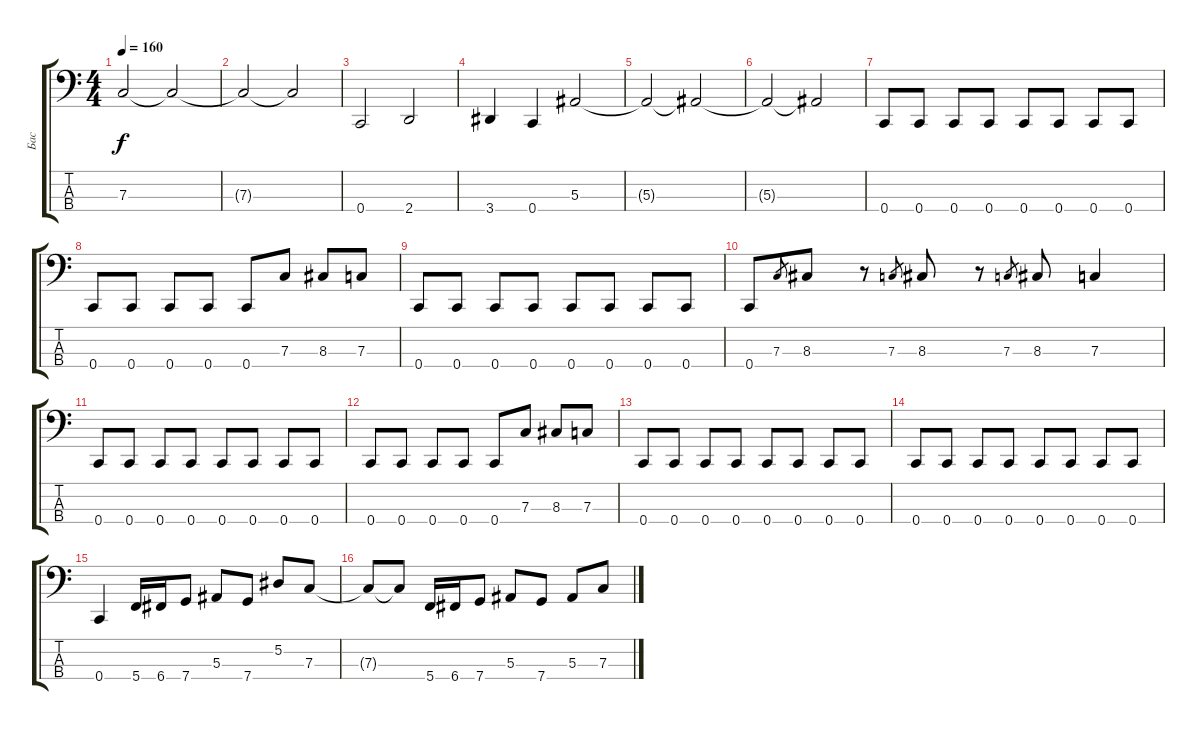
\track ("Бас" "Бас") {instrument electricbassfinger}
\staff {score tabs}
\tuning (Eb2 Bb1 F1 C1) {hide}
\ts (4 4)
\tempo 160
\clef f4
\ks c
7.3{t}.2{dy f} 7.3{t}.2 |
7.3{t}.2 7.3{t}.2 |
0.4.2 2.4.2 |
3.4.4 0.4.4 5.3.2 |
5.3{t}.2 5.3{t}.2 |
5.3{t}.2 5.3{t}.2 |
0.4.8 0.4.8 0.4.8 0.4.8 0.4.8 0.4.8 0.4.8 0.4.8 |
0.4.8 0.4.8 0.4.8 0.4.8 0.4.8 7.3.8 8.3.8 7.3.8 |
0.4.8 0.4.8 0.4.8 0.4.8 0.4.8 0.4.8 0.4.8 0.4.8 |
0.4.8 7.3.8{gr} 8.3.8 r.8 7.3.8{gr} 8.3.8 r.8 7.3.8{gr} 8.3.8 7.3.4 |
0.4.8 0.4.8 0.4.8 0.4.8 0.4.8 0.4.8 0.4.8 0.4.8 |
0.4.8 0.4.8 0.4.8 0.4.8 0.4.8 7.3.8 8.3.8 7.3.8 |
0.4.8 0.4.8 0.4.8 0.4.8 0.4.8 0.4.8 0.4.8 0.4.8 |
0.4.8 0.4.8 0.4.8 0.4.8 0.4.8 0.4.8 0.4.8 0.4.8 |
0.4.4 5.4.16 6.4.16 7.4.8 5.3.8 7.4.8 5.2.8 7.3.8 |
7.3{t}.8 7.3{t}.8 5.4.16 6.4.16 7.4.8 5.3.8 7.4.8 5.3.8 7.3.8
